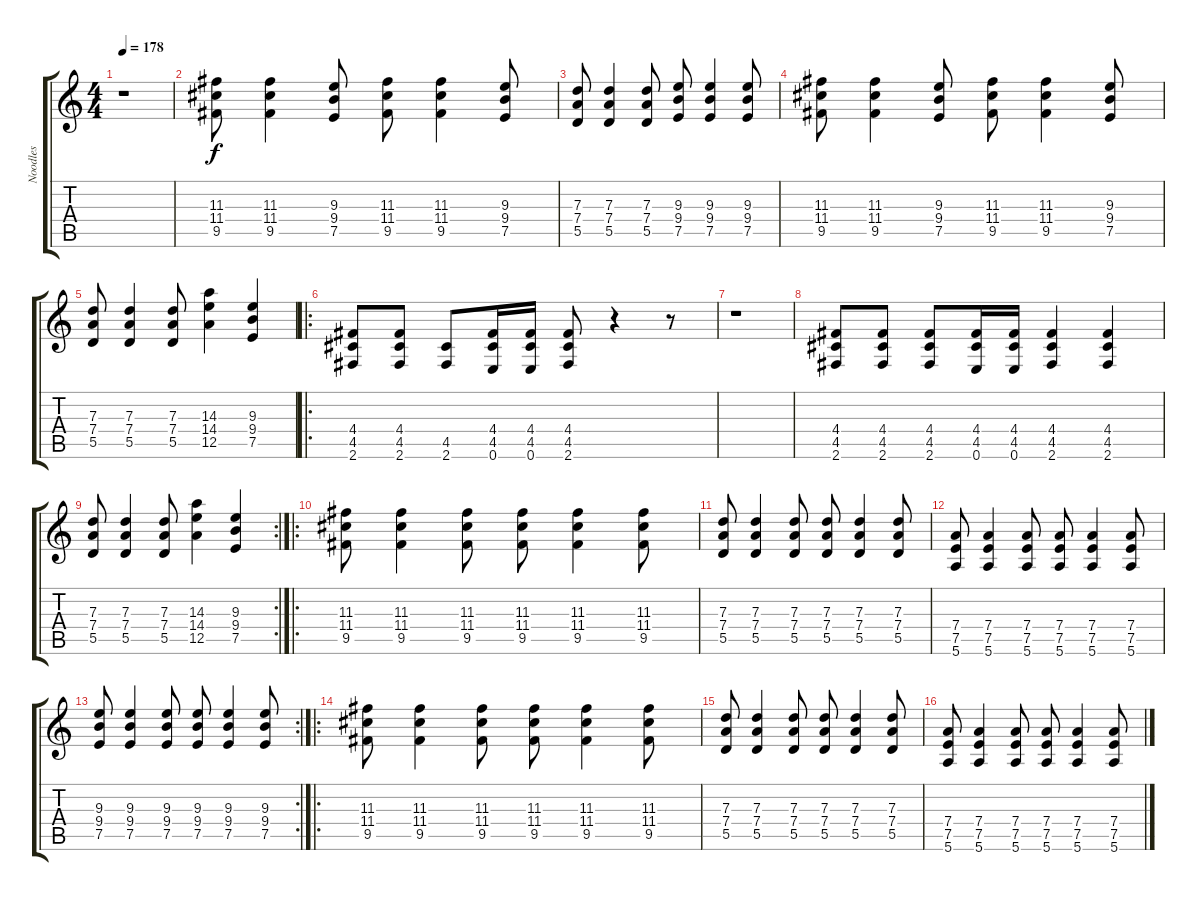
\track ("Noodles" "Noodles") {instrument distortionguitar}
\staff {score tabs}
\tuning (E4 B3 G3 D3 A2 E2) {hide}
\ts (4 4)
\tempo 178
\clef g2
\ks c
r.1{dy f instrument distortionguitar} |
(11.3 11.4 9.5).8 (11.3 11.4 9.5).4 (9.3 9.4 7.5).8 (11.3 11.4 9.5).8 (11.3 11.4 9.5).4 (9.3 9.4 7.5).8 |
(7.3 7.4 5.5).8 (7.3 7.4 5.5).4 (7.3 7.4 5.5).8 (9.3 9.4 7.5).8 (9.3 9.4 7.5).4 (9.3 9.4 7.5).8 |
(11.3 11.4 9.5).8 (11.3 11.4 9.5).4 (9.3 9.4 7.5).8 (11.3 11.4 9.5).8 (11.3 11.4 9.5).4 (9.3 9.4 7.5).8 |
(7.3 7.4 5.5).8 (7.3 7.4 5.5).4 (7.3 7.4 5.5).8 (14.3 14.4 12.5).4 (9.3 9.4 7.5).4 |
\ro
(4.4 4.5 2.6).8 (4.4 4.5 2.6).8 (4.5 2.6).8 (4.4 4.5 0.6).16 (4.4 4.5 0.6).16 (4.4 4.5 2.6).8 r.4 r.8 |
r.1 |
(4.4 4.5 2.6).8 (4.4 4.5 2.6).8 (4.4 4.5 2.6).8 (4.4 4.5 0.6).16 (4.4 4.5 0.6).16 (4.4 4.5 2.6).4 (4.4 4.5 2.6).4 |
\rc 2
(7.3 7.4 5.5).8 (7.3 7.4 5.5).4 (7.3 7.4 5.5).8 (14.3 14.4 12.5).4 (9.3 9.4 7.5).4 |
\ro
(11.3 11.4 9.5).8 (11.3 11.4 9.5).4 (11.3 11.4 9.5).8 (11.3 11.4 9.5).8 (11.3 11.4 9.5).4 (11.3 11.4 9.5).8 |
(7.3 7.4 5.5).8 (7.3 7.4 5.5).4 (7.3 7.4 5.5).8 (7.3 7.4 5.5).8 (7.3 7.4 5.5).4 (7.3 7.4 5.5).8 |
(7.4 7.5 5.6).8 (7.4 7.5 5.6).4 (7.4 7.5 5.6).8 (7.4 7.5 5.6).8 (7.4 7.5 5.6).4 (7.4 7.5 5.6).8 |
\rc 2
(9.3 9.4 7.5).8 (9.3 9.4 7.5).4 (9.3 9.4 7.5).8 (9.3 9.4 7.5).8 (9.3 9.4 7.5).4 (9.3 9.4 7.5).8 |
\ro
(11.3 11.4 9.5).8 (11.3 11.4 9.5).4 (11.3 11.4 9.5).8 (11.3 11.4 9.5).8 (11.3 11.4 9.5).4 (11.3 11.4 9.5).8 |
(7.3 7.4 5.5).8 (7.3 7.4 5.5).4 (7.3 7.4 5.5).8 (7.3 7.4 5.5).8 (7.3 7.4 5.5).4 (7.3 7.4 5.5).8 |
(7.4 7.5 5.6).8 (7.4 7.5 5.6).4 (7.4 7.5 5.6).8 (7.4 7.5 5.6).8 (7.4 7.5 5.6).4 (7.4 7.5 5.6).8
